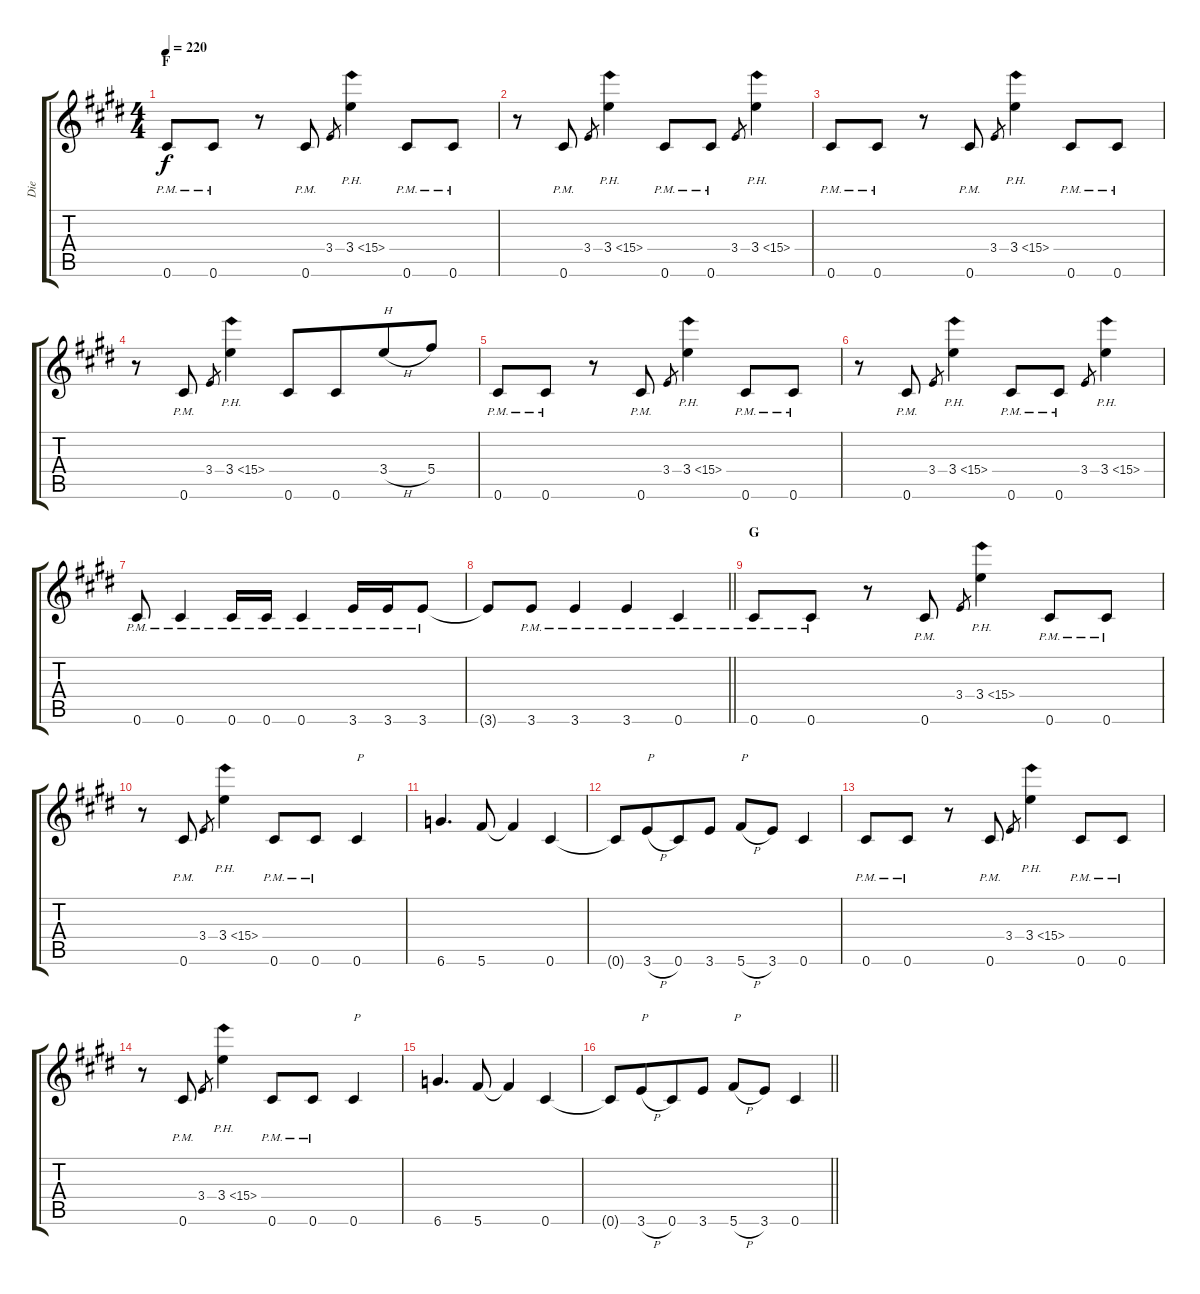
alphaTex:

\track ("Die" "Die") {instrument distortionguitar}
\staff {score tabs}
\tuning (Eb4 Bb3 Gb3 Db3 Ab2 Db2) {hide}
\ts (4 4)
\section ("" "F")
\tempo 220
\clef g2
\ks c#minor
0.6{pm}.8{ot 8vb dy f} 0.6{pm}.8{ot 8vb} r.8{ot 8vb} 0.6{pm}.8{ot 8vb} 3.4.8{gr} 3.4{ph 12}.4{ot 8vb} 0.6{pm}.8{ot 8vb} 0.6{pm}.8{ot 8vb} |
r.8{ot 8vb} 0.6{pm}.8{ot 8vb} 3.4.8{gr} 3.4{ph 12}.4{ot 8vb} 0.6{pm}.8{ot 8vb} 0.6{pm}.8{ot 8vb} 3.4.8{gr} 3.4{ph 12}.4{ot 8vb} |
0.6{pm}.8{ot 8vb} 0.6{pm}.8{ot 8vb} r.8{ot 8vb} 0.6{pm}.8{ot 8vb} 3.4.8{gr} 3.4{ph 12}.4{ot 8vb} 0.6{pm}.8{ot 8vb} 0.6{pm}.8{ot 8vb} |
r.8{ot 8vb} 0.6{pm}.8{ot 8vb} 3.4.8{gr} 3.4{ph 12}.4{ot 8vb} 0.6.8{ot 8vb} 0.6.8{ot 8vb beam merge} 3.4{h}.8{ot 8vb txt "H"} 5.4.8{ot 8vb} |
0.6{pm}.8{ot 8vb} 0.6{pm}.8{ot 8vb} r.8{ot 8vb} 0.6{pm}.8{ot 8vb} 3.4.8{gr} 3.4{ph 12}.4{ot 8vb} 0.6{pm}.8{ot 8vb} 0.6{pm}.8{ot 8vb} |
r.8{ot 8vb} 0.6{pm}.8{ot 8vb} 3.4.8{gr} 3.4{ph 12}.4{ot 8vb} 0.6{pm}.8{ot 8vb} 0.6{pm}.8{ot 8vb} 3.4.8{gr} 3.4{ph 12}.4{ot 8vb} |
0.6{pm}.8{ot 8vb} 0.6{pm}.4{ot 8vb} 0.6{pm}.16{ot 8vb} 0.6{pm}.16{ot 8vb} 0.6{pm}.4{ot 8vb} 3.6{pm}.16{ot 8vb} 3.6{pm}.16{ot 8vb} 3.6{pm}.8{ot 8vb} |
\barLineRight lightlight
3.6{t}.8{ot 8vb} 3.6{pm}.8{ot 8vb} 3.6{pm}.4{ot 8vb} 3.6{pm}.4{ot 8vb} 0.6{pm}.4{ot 8vb} |
\section ("" "G")
0.6{pm}.8{ot 8vb} 0.6{pm}.8{ot 8vb} r.8{ot 8vb} 0.6{pm}.8{ot 8vb} 3.4.8{gr} 3.4{ph 12}.4{ot 8vb} 0.6{pm}.8{ot 8vb} 0.6{pm}.8{ot 8vb} |
r.8{ot 8vb} 0.6{pm}.8{ot 8vb} 3.4.8{gr} 3.4{ph 12}.4{ot 8vb} 0.6{pm}.8{ot 8vb} 0.6{pm}.8{ot 8vb beam merge} 0.6.4{ot 8vb txt "P"} |
6.6.4{d ot 8vb} 5.6.8{ot 8vb} 5.6{t}.4{ot 8vb} 0.6.4{ot 8vb} |
0.6{t}.8{ot 8vb} 3.6{h}.8{ot 8vb txt "P" beam merge} 0.6.8{ot 8vb} 3.6.8{ot 8vb} 5.6{h}.8{ot 8vb txt "P"} 3.6.8{ot 8vb} 0.6.4{ot 8vb} |
0.6{pm}.8{ot 8vb} 0.6{pm}.8{ot 8vb} r.8{ot 8vb} 0.6{pm}.8{ot 8vb} 3.4.8{gr} 3.4{ph 12}.4{ot 8vb} 0.6{pm}.8{ot 8vb} 0.6{pm}.8{ot 8vb} |
r.8{ot 8vb} 0.6{pm}.8{ot 8vb} 3.4.8{gr} 3.4{ph 12}.4{ot 8vb} 0.6{pm}.8{ot 8vb} 0.6{pm}.8{ot 8vb beam merge} 0.6.4{ot 8vb txt "P"} |
6.6.4{d ot 8vb} 5.6.8{ot 8vb} 5.6{t}.4{ot 8vb} 0.6.4{ot 8vb} |
\barLineRight lightlight
0.6{t}.8{ot 8vb} 3.6{h}.8{ot 8vb txt "P" beam merge} 0.6.8{ot 8vb} 3.6.8{ot 8vb} 5.6{h}.8{ot 8vb txt "P"} 3.6.8{ot 8vb} 0.6.4{ot 8vb}
